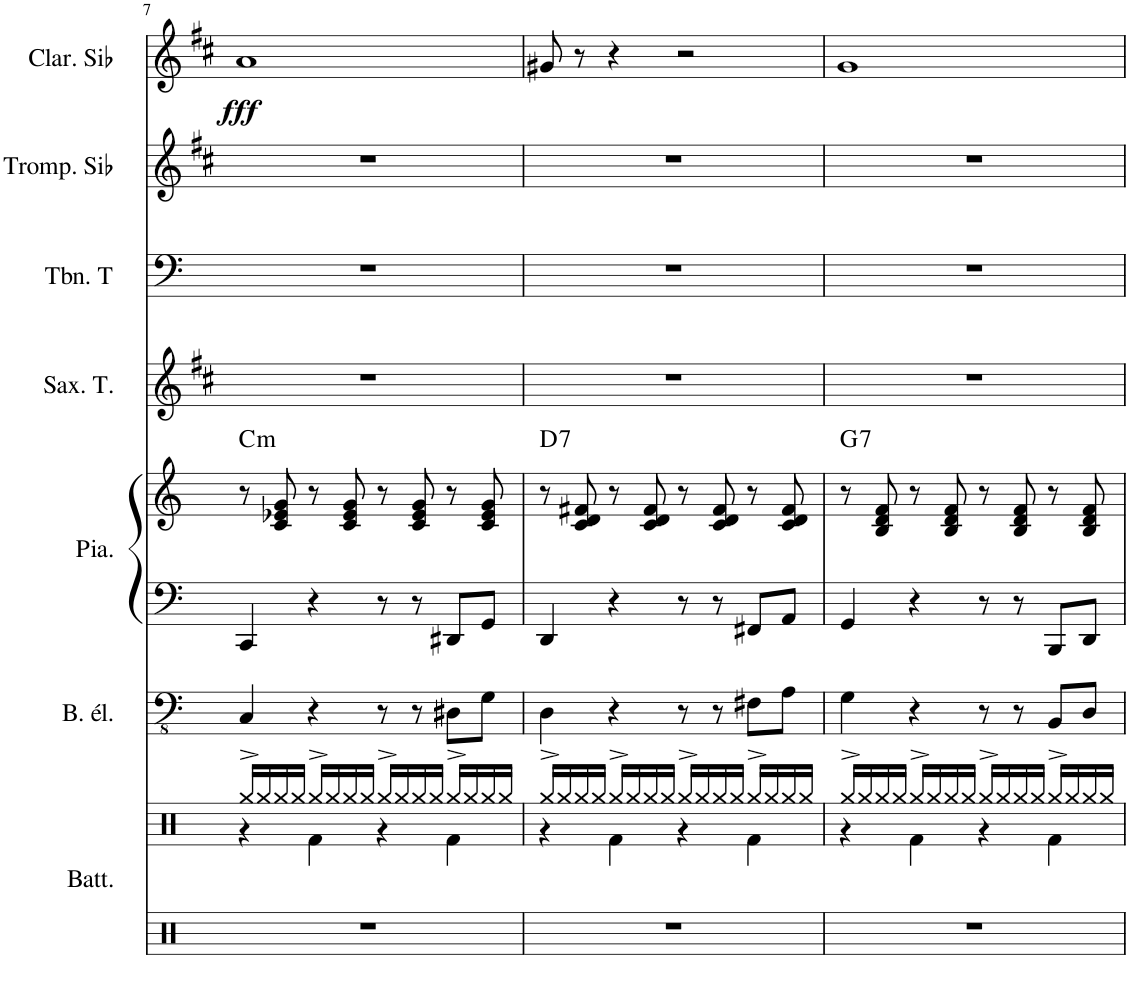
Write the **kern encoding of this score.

**kern	**kern	**kern	**kern	**kern	**harte	**kern	**kern	**kern	**kern	**dynam
*part7	*part7	*part6	*part5	*part5	*part5	*part4	*part3	*part2	*part1	*part1
*staff9	*staff8	*staff7	*staff6	*staff5	*	*staff4	*staff3	*staff2	*staff1	*staff1
*I"Batterie	*	*I"Basse électrique	*I"Piano	*	*	*I"Saxophone Ténor	*I"Trombone ténor	*I"Trompette en Sib	*I"Clarinette en Sib	*
*I'Batt.	*	*I'B. él.	*I'Pia.	*	*	*I'Sax. T.	*I'Tbn. T	*I'Tromp. Sib	*I'Clar. Sib	*
!!LO:PB:g=z
*clefX	*clefX	*clefFv4	*clefF4	*clefG2	*	*clefG2	*clefF4	*clefG2	*clefG2	*
*	*	*	*	*	*	*Trd8c14	*	*Trd1c2	*Trd1c2	*
*k[]	*k[]	*k[]	*k[]	*k[]	*	*k[f#c#]	*k[]	*k[f#c#]	*k[f#c#]	*
*M4/4	*M4/4	*M4/4	*M4/4	*M4/4	*	*M4/4	*M4/4	*M4/4	*M4/4	*
=7	=7	=7	=7	=7	=7	=7	=7	=7	=7	=7
*	*^	*	*	*	*	*	*	*	*	*
!	!	!	!	!	!	!LO:H:kt=m	!	!	!	!	!LO:DY:b
1r	16Rgg^/LL	4r	4CC/	4CC/	8r	C:min	1r	1r	1r	1a	fff
.	16Rgg/	.	.	.	.	.	.	.	.	.	.
.	16Rgg/	.	.	.	8c/ 8e-X/ 8g/	.	.	.	.	.	.
.	16Rgg/JJ	.	.	.	.	.	.	.	.	.	.
.	16Rgg^/LL	4Rf\	4r	4r	8r	.	.	.	.	.	.
.	16Rgg/	.	.	.	.	.	.	.	.	.	.
.	16Rgg/	.	.	.	8c/ 8e-/ 8g/	.	.	.	.	.	.
.	16Rgg/JJ	.	.	.	.	.	.	.	.	.	.
.	16Rgg^/LL	4r	8r	8r	8r	.	.	.	.	.	.
.	16Rgg/	.	.	.	.	.	.	.	.	.	.
.	16Rgg/	.	8r	8r	8c/ 8e-/ 8g/	.	.	.	.	.	.
.	16Rgg/JJ	.	.	.	.	.	.	.	.	.	.
.	16Rgg^/LL	4Rf\	8DD#X\L	8DD#X/L	8r	.	.	.	.	.	.
.	16Rgg/	.	.	.	.	.	.	.	.	.	.
.	16Rgg/	.	8GG\J	8GG/J	8c/ 8e-/ 8g/	.	.	.	.	.	.
.	16Rgg/JJ	.	.	.	.	.	.	.	.	.	.
=8	=8	=8	=8	=8	=8	=8	=8	=8	=8	=8	=8
!	!	!	!	!	!	!LO:H:kt=7	!	!	!	!	!
1r	16Rgg^/LL	4r	4DD\	4DD/	8r	D:7	1r	1r	1r	8g#X/	.
.	16Rgg/	.	.	.	.	.	.	.	.	.	.
.	16Rgg/	.	.	.	8c/ 8d/ 8f#X/	.	.	.	.	8r	.
.	16Rgg/JJ	.	.	.	.	.	.	.	.	.	.
.	16Rgg^/LL	4Rf\	4r	4r	8r	.	.	.	.	4r	.
.	16Rgg/	.	.	.	.	.	.	.	.	.	.
.	16Rgg/	.	.	.	8c/ 8d/ 8f#/	.	.	.	.	.	.
.	16Rgg/JJ	.	.	.	.	.	.	.	.	.	.
.	16Rgg^/LL	4r	8r	8r	8r	.	.	.	.	2r	.
.	16Rgg/	.	.	.	.	.	.	.	.	.	.
.	16Rgg/	.	8r	8r	8c/ 8d/ 8f#/	.	.	.	.	.	.
.	16Rgg/JJ	.	.	.	.	.	.	.	.	.	.
.	16Rgg^/LL	4Rf\	8FF#X\L	8FF#X/L	8r	.	.	.	.	.	.
.	16Rgg/	.	.	.	.	.	.	.	.	.	.
.	16Rgg/	.	8AA\J	8AA/J	8c/ 8d/ 8f#/	.	.	.	.	.	.
.	16Rgg/JJ	.	.	.	.	.	.	.	.	.	.
=9	=9	=9	=9	=9	=9	=9	=9	=9	=9	=9	=9
!	!	!	!	!	!	!LO:H:kt=7	!	!	!	!	!
1r	16Rgg^/LL	4r	4GG\	4GG/	8r	G:7	1r	1r	1r	1g	.
.	16Rgg/	.	.	.	.	.	.	.	.	.	.
.	16Rgg/	.	.	.	8B/ 8d/ 8f/	.	.	.	.	.	.
.	16Rgg/JJ	.	.	.	.	.	.	.	.	.	.
.	16Rgg^/LL	4Rf\	4r	4r	8r	.	.	.	.	.	.
.	16Rgg/	.	.	.	.	.	.	.	.	.	.
.	16Rgg/	.	.	.	8B/ 8d/ 8f/	.	.	.	.	.	.
.	16Rgg/JJ	.	.	.	.	.	.	.	.	.	.
.	16Rgg^/LL	4r	8r	8r	8r	.	.	.	.	.	.
.	16Rgg/	.	.	.	.	.	.	.	.	.	.
.	16Rgg/	.	8r	8r	8B/ 8d/ 8f/	.	.	.	.	.	.
.	16Rgg/JJ	.	.	.	.	.	.	.	.	.	.
.	16Rgg^/LL	4Rf\	8BBB/L	8BBB/L	8r	.	.	.	.	.	.
.	16Rgg/	.	.	.	.	.	.	.	.	.	.
.	16Rgg/	.	8DD/J	8DD/J	8B/ 8d/ 8f/	.	.	.	.	.	.
.	16Rgg/JJ	.	.	.	.	.	.	.	.	.	.
*	*v	*v	*	*	*	*	*	*	*	*	*
=	=	=	=	=	=	=	=	=	=	=
*-	*-	*-	*-	*-	*-	*-	*-	*-	*-	*-
